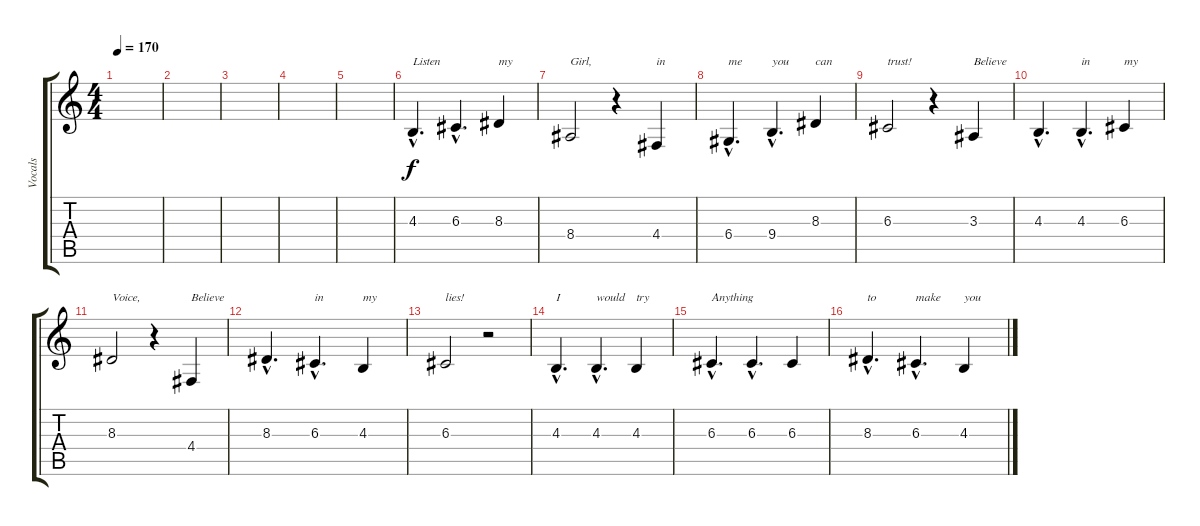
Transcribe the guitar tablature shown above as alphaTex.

\track ("Vocals" "Vocals") {instrument lead6voice}
\staff {score tabs}
\tuning (E4 B3 G3 D3 A2 E2) {hide}
\ts (4 4)
\tempo 170
\clef g2
\ks c
|
|
|
|
|
4.3{hac}.4{d txt "Listen"} 6.3{hac}.4{d} 8.3.4{txt "my"} |
8.4.2{txt "Girl,"} r.4 4.4.4{txt "in"} |
6.4{hac}.4{d txt "me"} 9.4{hac}.4{d txt "you"} 8.3.4{txt "can"} |
6.3.2{txt "trust!"} r.4 3.3.4{txt "Believe"} |
4.3{hac}.4{d} 4.3{hac}.4{d txt "in"} 6.3.4{txt "my"} |
8.3.2{txt "Voice,"} r.4 4.4.4{txt "Believe"} |
8.3{hac}.4{d} 6.3{hac}.4{d txt "in"} 4.3.4{txt "my"} |
6.3.2{txt "lies!"} r.2 |
4.3{hac}.4{d txt "I"} 4.3{hac}.4{d txt "would"} 4.3.4{txt "try"} |
6.3{hac}.4{d txt "Anything"} 6.3{hac}.4{d} 6.3.4 |
8.3{hac}.4{d txt "to"} 6.3{hac}.4{d txt "make"} 4.3.4{txt "you"}
